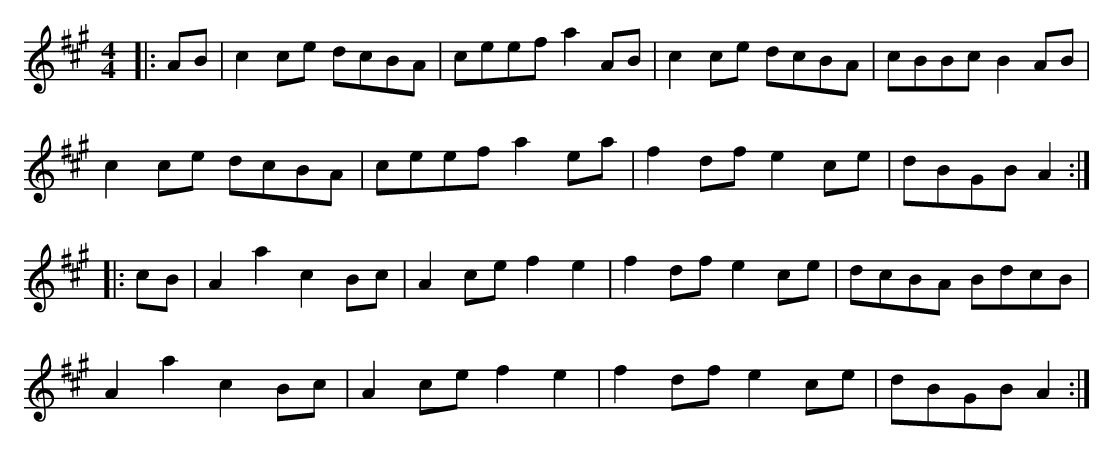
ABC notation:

X:1
M:4/4
K:A
|:AB|c2ce dcBA|ceef a2AB|c2ce dcBA|cBBc B2AB|
c2ce dcBA|ceef a2ea|f2df e2ce|dBGB A2:|
|:cB|A2a2 c2Bc|A2ce f2e2|f2df e2ce|dcBA BdcB|
A2a2 c2Bc|A2ce f2e2|f2df e2ce|dBGB A2:|
